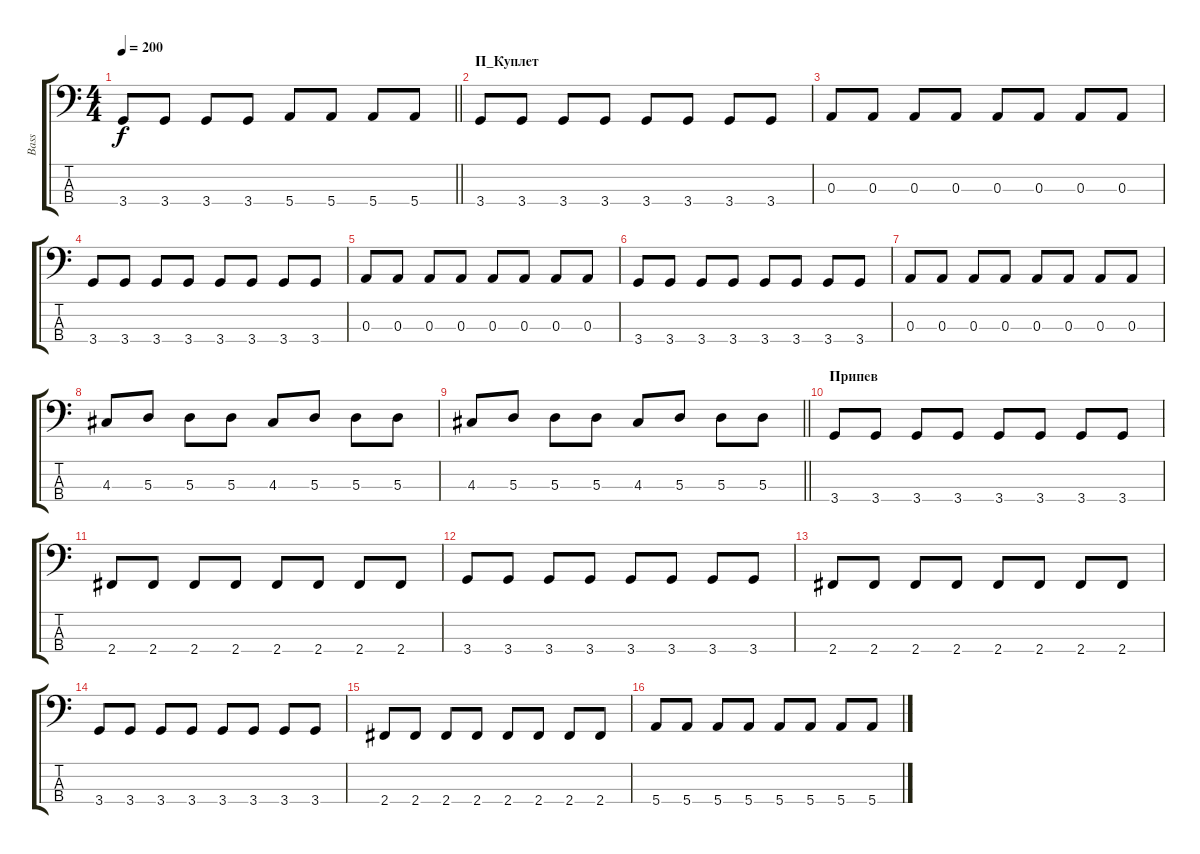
\track ("Bass" "Bass") {instrument electricbassfinger}
\staff {score tabs}
\tuning (G2 D2 A1 E1) {hide}
\ts (4 4)
\tempo 200
\clef f4
\barLineRight lightlight
\ks c
3.4.8{dy f} 3.4.8 3.4.8 3.4.8 5.4.8 5.4.8 5.4.8 5.4.8 |
\section ("" "П_Куплет")
3.4.8 3.4.8 3.4.8 3.4.8 3.4.8 3.4.8 3.4.8 3.4.8 |
0.3.8 0.3.8 0.3.8 0.3.8 0.3.8 0.3.8 0.3.8 0.3.8 |
3.4.8 3.4.8 3.4.8 3.4.8 3.4.8 3.4.8 3.4.8 3.4.8 |
0.3.8 0.3.8 0.3.8 0.3.8 0.3.8 0.3.8 0.3.8 0.3.8 |
3.4.8 3.4.8 3.4.8 3.4.8 3.4.8 3.4.8 3.4.8 3.4.8 |
0.3.8 0.3.8 0.3.8 0.3.8 0.3.8 0.3.8 0.3.8 0.3.8 |
4.3.8 5.3.8 5.3.8 5.3.8 4.3.8 5.3.8 5.3.8 5.3.8 |
\barLineRight lightlight
4.3.8 5.3.8 5.3.8 5.3.8 4.3.8 5.3.8 5.3.8 5.3.8 |
\section ("" "Припев")
3.4.8 3.4.8 3.4.8 3.4.8 3.4.8 3.4.8 3.4.8 3.4.8 |
2.4.8 2.4.8 2.4.8 2.4.8 2.4.8 2.4.8 2.4.8 2.4.8 |
3.4.8 3.4.8 3.4.8 3.4.8 3.4.8 3.4.8 3.4.8 3.4.8 |
2.4.8 2.4.8 2.4.8 2.4.8 2.4.8 2.4.8 2.4.8 2.4.8 |
3.4.8 3.4.8 3.4.8 3.4.8 3.4.8 3.4.8 3.4.8 3.4.8 |
2.4.8 2.4.8 2.4.8 2.4.8 2.4.8 2.4.8 2.4.8 2.4.8 |
5.4.8 5.4.8 5.4.8 5.4.8 5.4.8 5.4.8 5.4.8 5.4.8
